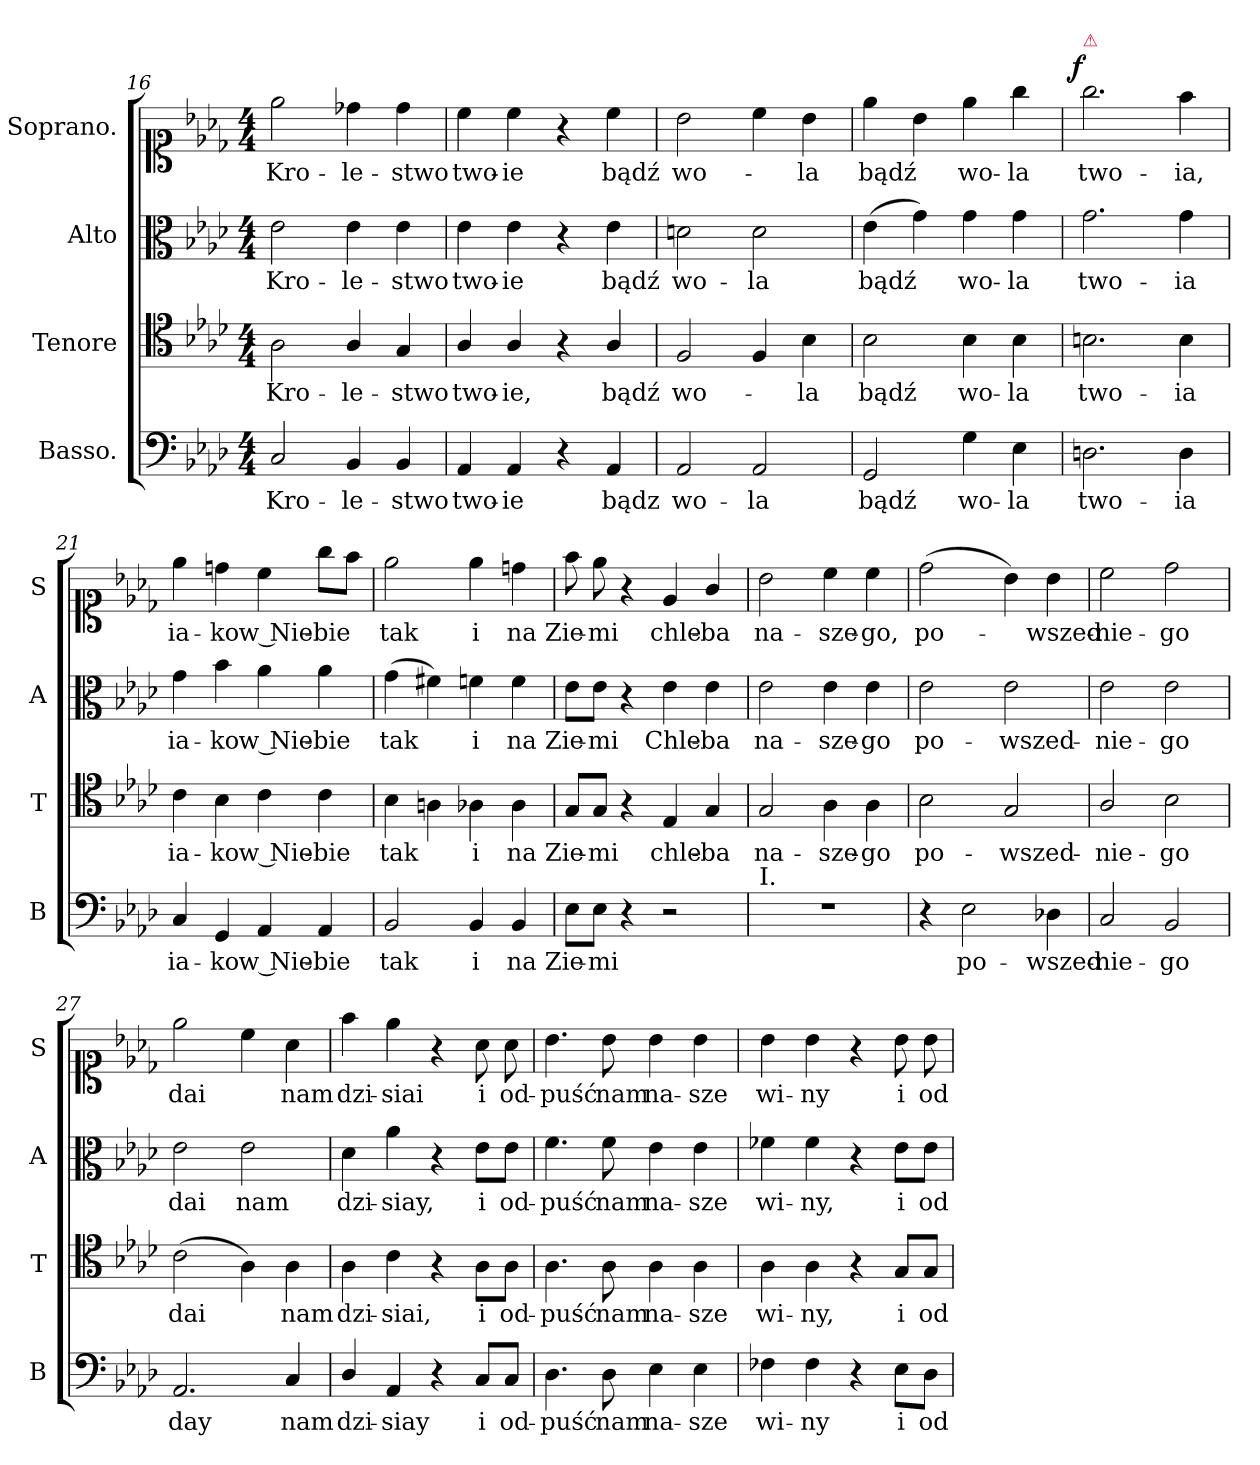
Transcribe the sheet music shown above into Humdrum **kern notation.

**kern	**text	**kern	**text	**kern	**text	**kern	**text	**dynam
*part4	*part4	*part3	*part3	*part2	*part2	*part1	*part1	*part1
*staff4	*staff4	*staff3	*staff3	*staff2	*staff2	*staff1	*staff1	*staff1
*I"Basso.	*	*I"Tenore	*	*I"Alto	*	*I"Soprano.	*	*
*I'B	*	*I'T	*	*I'A	*	*I'S	*	*
*clefF4	*	*clefC4	*	*clefC3	*	*clefC1	*	*
*k[b-e-a-d-]	*	*k[b-e-a-d-]	*	*k[b-e-a-d-]	*	*k[b-e-a-d-]	*	*
*A-:	*	*	*	*A-:	*	*A-:	*	*
*M4/4	*	*M4/4	*	*M4/4	*	*M4/4	*	*
=16	=16	=16	=16	=16	=16	=16	=16	=16
2C/	Kro-	2A-\	Kro-	2e-\	Kro-	2ee-\	Kro-	.
4BB-/	-le-	4A-/	-le-	4e-\	-le-	4dd-X\	-le-	.
4BB-/	-stwo	4G/	-stwo	4e-\	-stwo	4dd-\	-stwo	.
=17	=17	=17	=17	=17	=17	=17	=17	=17
4AA-/	two-	4A-/	two-	4e-\	two-	4cc\	two-	.
4AA-/	-ie	4A-/	-ie,	4e-\	-ie	4cc\	-ie	.
4r	.	4r	.	4r	.	4r	.	.
4AA-/	bądz	4A-/	bądź	4e-\	bądź	4cc\	bądź	.
=18	=18	=18	=18	=18	=18	=18	=18	=18
2AA-/	wo-	2F/	wo-	2dn\	wo-	2b-\	wo-	.
2AA-/	-la	4F/	.	2d\	-la	4cc\	.	.
.	.	4B-\	-la	.	.	4b-\	-la	.
=19	=19	=19	=19	=19	=19	=19	=19	=19
2GG/	bądź	2B-\	bądź	(>4e-\	bądź	4ee-\	bądź	.
.	.	.	.	4g\)	.	4b-\	.	.
4G\	wo-	4B-\	wo-	4g\	wo-	4ee-\	wo-	.
4E-\	-la	4B-\	-la	4g\	-la	4gg\	-la	.
=20	=20	=20	=20	=20	=20	=20	=20	=20
!	!	!	!	!	!	!LO:TX:a:color=crimson:t=⚠	!	!
!	!	!	!	!	!	!	!	!LO:DY:b:rj
2.Dn\	two-	2.Bn\	two-	2.g\	two-	2.gg\	two-	f
4D\	-ia	4B\	-ia	4g\	-ia	4ff\	-ia,	.
=21	=21	=21	=21	=21	=21	=21	=21	=21
4C/	ia-	4c\	ia-	4g\	ia-	4ee-\	ia-	.
4GG/	-ko	4B-\	-ko	4b-\	-ko	4ddn\	-ko	.
4AA-/	w Nie-	4c\	w Nie-	4a-\	w Nie-	4cc\	w Nie-	.
4AA-/	-bie	4c\	-bie	4a-\	-bie	8gg\L	-bie	.
.	.	.	.	.	.	8ff\J	.	.
=22	=22	=22	=22	=22	=22	=22	=22	=22
2BB-/	tak	4B-\	tak	(>4g\	tak	2ee-\	tak	.
.	.	4An\	.	4f#X\)	.	.	.	.
4BB-/	i	4A-X\	i	4fn\	i	4ee-\	i	.
4BB-/	na	4A-\	na	4f\	na	4ddn\	na	.
=23	=23	=23	=23	=23	=23	=23	=23	=23
8E-\L	Zie-	8G/L	Zie-	8e-\L	Zie-	8ff\	Zie-	.
8E-\J	-mi	8G/J	-mi	8e-\J	-mi	8ee-\	-mi	.
4r	.	4r	.	4r	.	4r	.	.
2r	.	4E-/	chle-	4e-\	Chle-	4e-/	chle-	.
.	.	4G/	-ba	4e-\	-ba	4g/	-ba	.
=24	=24	=24	=24	=24	=24	=24	=24	=24
!LO:TX:a:t=I.	!	!	!	!	!	!	!	!
1r	.	2G/	na-	2e-\	na-	2b-\	na-	.
.	.	4A-\	-sze-	4e-\	-sze-	4cc\	-sze-	.
.	.	4A-\	-go	4e-\	-go	4cc\	-go,	.
=25	=25	=25	=25	=25	=25	=25	=25	=25
4r	.	2B-\	po-	2e-\	po-	(>2dd-\	po-	.
2E-\	po-	.	.	.	.	.	.	.
.	.	2G/	-wszed-	2e-\	-wszed-	4b-\)	.	.
4D-X\	-wszed-	.	.	.	.	4b-\	-wszed-	.
=26	=26	=26	=26	=26	=26	=26	=26	=26
2C/	-nie-	2A-/	-nie-	2e-\	-nie-	2cc\	-nie-	.
2BB-/	-go	2B-\	-go	2e-\	-go	2dd-\	-go	.
=27	=27	=27	=27	=27	=27	=27	=27	=27
2.AA-/	day	(>2c\	dai	2e-\	dai	2ee-\	dai	.
.	.	4A-\)	.	2e-\	nam	4cc\	.	.
4C/	nam	4A-\	nam	.	.	4a-\	nam	.
=28	=28	=28	=28	=28	=28	=28	=28	=28
4D-/	dzi-	4A-\	dzi-	4d-\	dzi-	4ff\	dzi-	.
4AA-/	-siay	4c\	-siai,	4a-\	-siay,	4ee-\	-siai	.
4r	.	4r	.	4r	.	4r	.	.
8C/L	i	8A-\L	i	8e-\L	i	8a-\	i	.
8C/J	od-	8A-\J	od-	8e-\J	od-	8a-\	od-	.
=29	=29	=29	=29	=29	=29	=29	=29	=29
4.D-\	-puść	4.A-\	-puść	4.f\	-puść	4.b-\	-puść	.
8D-\	nam	8A-\	nam	8f\	nam	8b-\	nam	.
4E-\	na-	4A-\	na-	4e-\	na-	4b-\	na-	.
4E-\	-sze	4A-\	-sze	4e-\	-sze	4b-\	-sze	.
=30	=30	=30	=30	=30	=30	=30	=30	=30
4F-X\	wi-	4A-\	wi-	4f-X\	wi-	4b-\	wi-	.
4F-\	-ny	4A-\	-ny,	4f-\	-ny,	4b-\	-ny	.
4r	.	4r	.	4r	.	4r	.	.
8E-\L	i	8G/L	i	8e-\L	i	8b-\	i	.
8D-\J	od-	8G/J	od-	8e-\J	od-	8b-\	od-	.
=	=	=	=	=	=	=	=	=
*-	*-	*-	*-	*-	*-	*-	*-	*-
